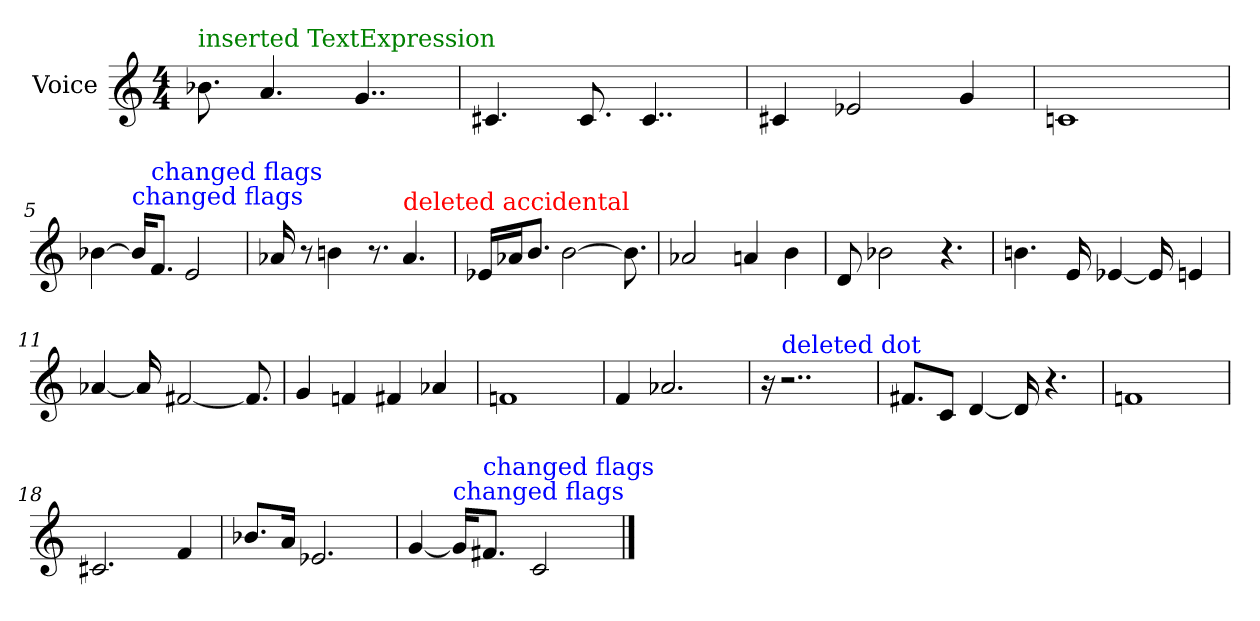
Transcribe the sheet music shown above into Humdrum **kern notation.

**kern
*part1
*staff1
*I"Voice
*I'Voice
*clefG2
*M4/4
=1
!LO:TX:color=#008000:t=inserted TextExpression
8.b-X\
4.a/
4..g/
=2
4.c#X/
8.c#/
4..c#/
=3
4c#X/
2e-X/
4g/
=4
1cn
=5
[>4b-X\
!LO:TX:color=#0000FF:t=changed flags
16b-i/KL]
!LO:TX:color=#0000FF:t=changed flags
8.fi/J
2e/
=6
16a-X/
8r
4bn\
8.r
!LO:TX:color=#FF0000:t=deleted accidental
4.a-j/
=7
16e-X/LL
16a-X/J
8.b/J
[>2b\
8.b\]
=8
2a-X/
4an/
4b\
!!LO:LB:g=z
=9
8d/
2b-X\
4.r
=10
4.bn\
16e/
[<4e-X/
16e-/]
4en/
=11
[<4a-X/
16a-/]
[<2f#X/
8.f#/]
=12
4g/
4fn/
4f#X/
4a-X/
=13
1fn
=14
4f/
2.a-X/
=15
16ra
!LO:TX:color=#0000FF:t=deleted dot
2..rcc
=16
8.f#X/L
8c/J
[<4d/
16d/]
4.r
=17
1fn
!!LO:LB:g=z
=18
2.c#X/
4f/
=19
8.b-X/L
16a/Jk
2.e-X/
=20
[<4g/
!LO:TX:color=#0000FF:t=changed flags
16gi/KL]
!LO:TX:color=#0000FF:t=changed flags
8.f#Xi/J
2c/
==
*-
